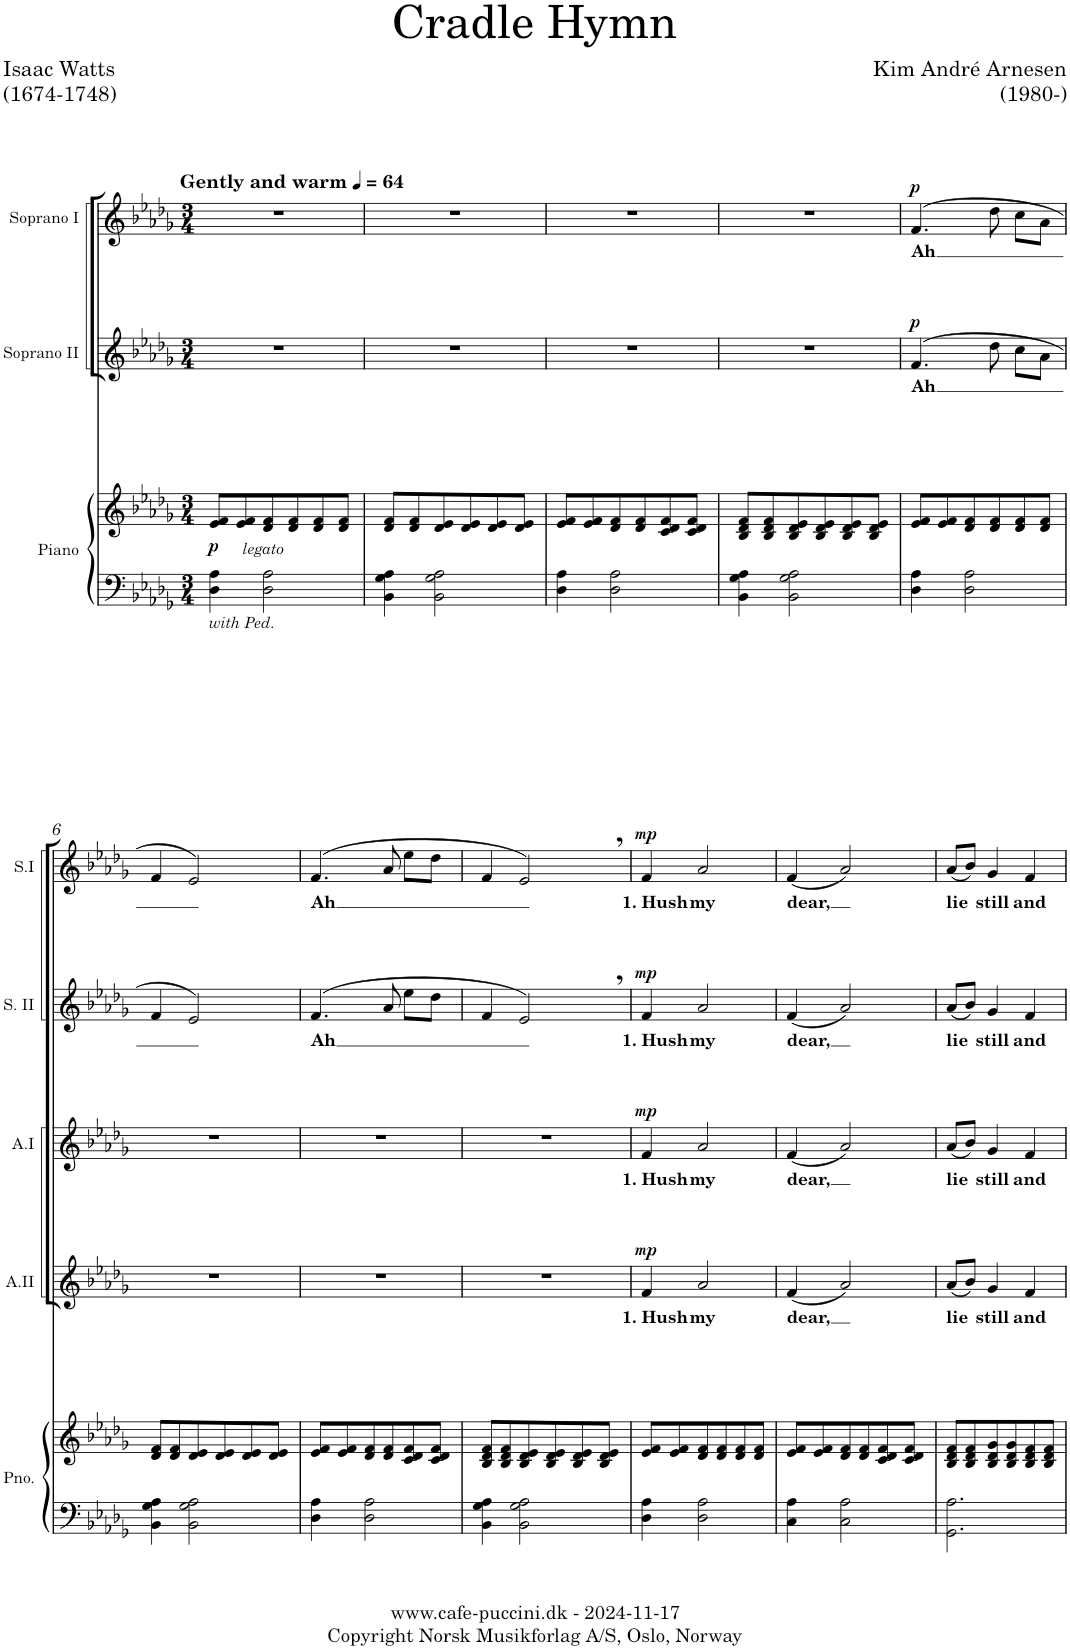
**kern	**kern	**dynam	**kern	**text	**dynam	**kern	**text	**dynam	**kern	**text	**dynam	**kern	**text	**dynam
*part5	*part5	*part5	*part4	*part4	*part4	*part3	*part3	*part3	*part2	*part2	*part2	*part1	*part1	*part1
*staff6	*staff5	*staff5/6	*staff4	*staff4	*staff4	*staff3	*staff3	*staff3	*staff2	*staff2	*staff2	*staff1	*staff1	*staff1
*I"Piano	*	*	*I"Alto II	*	*	*I"Alto I	*	*	*I"Soprano II	*	*	*I"Soprano I	*	*
*I'Pno.	*	*	*I'A.II	*	*	*I'A.I	*	*	*I'S. II	*	*	*I'S.I	*	*
*	*	*	*stria5	*	*	*stria5	*	*	*	*	*	*	*	*
*clefF4	*clefG2	*	*clefG2	*	*	*clefG2	*	*	*clefG2	*	*	*clefG2	*	*
*k[b-e-a-d-g-]	*k[b-e-a-d-g-]	*	*k[b-e-a-d-g-]	*	*	*k[b-e-a-d-g-]	*	*	*k[b-e-a-d-g-]	*	*	*k[b-e-a-d-g-]	*	*
*M3/4	*M3/4	*	*M3/4	*	*	*M3/4	*	*	*M3/4	*	*	*M3/4	*	*
=1	=1	=1	=1	=1	=1	=1	=1	=1	=1	=1	=1	=1	=1	=1
!	!LO:TX:b:i:t=legato	!	!	!	!	!	!	!	!	!	!	!	!	!
!LO:TX:b:i:t=with Ped.	!	!	!	!	!	!	!	!	!	!	!	!	!	!
!	!	!LO:DY:b	!	!	!	!	!	!	!	!	!	!	!	!
4D-\ 4A-\	8e-/ 8f/L	p	2.r	.	.	2.r	.	.	2.r	.	.	2.r	.	.
.	8e-/ 8f/	.	.	.	.	.	.	.	.	.	.	.	.	.
2D-\ 2A-\	8d-/ 8f/	.	.	.	.	.	.	.	.	.	.	.	.	.
.	8d-/ 8f/	.	.	.	.	.	.	.	.	.	.	.	.	.
.	8d-/ 8f/	.	.	.	.	.	.	.	.	.	.	.	.	.
.	8d-/ 8f/J	.	.	.	.	.	.	.	.	.	.	.	.	.
=2	=2	=2	=2	=2	=2	=2	=2	=2	=2	=2	=2	=2	=2	=2
4BB-\ 4G-\ 4A-\	8d-/ 8f/L	.	2.r	.	.	2.r	.	.	2.r	.	.	2.r	.	.
.	8d-/ 8f/	.	.	.	.	.	.	.	.	.	.	.	.	.
2BB-\ 2G-\ 2A-\	8d-/ 8e-/	.	.	.	.	.	.	.	.	.	.	.	.	.
.	8d-/ 8e-/	.	.	.	.	.	.	.	.	.	.	.	.	.
.	8d-/ 8e-/	.	.	.	.	.	.	.	.	.	.	.	.	.
.	8d-/ 8e-/J	.	.	.	.	.	.	.	.	.	.	.	.	.
=3	=3	=3	=3	=3	=3	=3	=3	=3	=3	=3	=3	=3	=3	=3
4D-\ 4A-\	8e-/ 8f/L	.	2.r	.	.	2.r	.	.	2.r	.	.	2.r	.	.
.	8e-/ 8f/	.	.	.	.	.	.	.	.	.	.	.	.	.
2D-\ 2A-\	8d-/ 8f/	.	.	.	.	.	.	.	.	.	.	.	.	.
.	8d-/ 8f/	.	.	.	.	.	.	.	.	.	.	.	.	.
.	8c/ 8d-/ 8f/	.	.	.	.	.	.	.	.	.	.	.	.	.
.	8c/ 8d-/ 8f/J	.	.	.	.	.	.	.	.	.	.	.	.	.
=4	=4	=4	=4	=4	=4	=4	=4	=4	=4	=4	=4	=4	=4	=4
4BB-\ 4G-\ 4A-\	8B-/ 8d-/ 8f/L	.	2.r	.	.	2.r	.	.	2.r	.	.	2.r	.	.
.	8B-/ 8d-/ 8f/	.	.	.	.	.	.	.	.	.	.	.	.	.
2BB-\ 2G-\ 2A-\	8B-/ 8d-/ 8e-/	.	.	.	.	.	.	.	.	.	.	.	.	.
.	8B-/ 8d-/ 8e-/	.	.	.	.	.	.	.	.	.	.	.	.	.
.	8B-/ 8d-/ 8e-/	.	.	.	.	.	.	.	.	.	.	.	.	.
.	8B-/ 8d-/ 8e-/J	.	.	.	.	.	.	.	.	.	.	.	.	.
=5	=5	=5	=5	=5	=5	=5	=5	=5	=5	=5	=5	=5	=5	=5
!	!	!	!	!	!	!	!	!	!	!LO:LY:b	!LO:DY:a	!	!LO:LY:b	!LO:DY:a
4D-\ 4A-\	8e-/ 8f/L	.	2.r	.	.	2.r	.	.	(4.f/	Ah	p	(4.f/	Ah	p
.	8e-/ 8f/	.	.	.	.	.	.	.	.	.	.	.	.	.
2D-\ 2A-\	8d-/ 8f/	.	.	.	.	.	.	.	.	.	.	.	.	.
.	8d-/ 8f/	.	.	.	.	.	.	.	8dd-\	.	.	8dd-\	.	.
.	8d-/ 8f/	.	.	.	.	.	.	.	8cc\L	.	.	8cc\L	.	.
.	8d-/ 8f/J	.	.	.	.	.	.	.	8a-\J	.	.	8a-\J	.	.
!!LO:LB:g=z
=6	=6	=6	=6	=6	=6	=6	=6	=6	=6	=6	=6	=6	=6	=6
4BB-\ 4G-\ 4A-\	8d-/ 8f/L	.	2.r	.	.	2.r	.	.	4f/	.	.	4f/	.	.
.	8d-/ 8f/	.	.	.	.	.	.	.	.	.	.	.	.	.
2BB-\ 2G-\ 2A-\	8d-/ 8e-/	.	.	.	.	.	.	.	2e-/)	.	.	2e-/)	.	.
.	8d-/ 8e-/	.	.	.	.	.	.	.	.	.	.	.	.	.
.	8d-/ 8e-/	.	.	.	.	.	.	.	.	.	.	.	.	.
.	8d-/ 8e-/J	.	.	.	.	.	.	.	.	.	.	.	.	.
=7	=7	=7	=7	=7	=7	=7	=7	=7	=7	=7	=7	=7	=7	=7
!	!	!	!	!	!	!	!	!	!	!LO:LY:b	!	!	!LO:LY:b	!
4D-\ 4A-\	8e-/ 8f/L	.	2.r	.	.	2.r	.	.	(4.f/	Ah	.	(4.f/	Ah	.
.	8e-/ 8f/	.	.	.	.	.	.	.	.	.	.	.	.	.
2D-\ 2A-\	8d-/ 8f/	.	.	.	.	.	.	.	.	.	.	.	.	.
.	8d-/ 8f/	.	.	.	.	.	.	.	8a-/	.	.	8a-/	.	.
.	8c/ 8d-/ 8f/	.	.	.	.	.	.	.	8ee-\L	.	.	8ee-\L	.	.
.	8c/ 8d-/ 8f/J	.	.	.	.	.	.	.	8dd-\J	.	.	8dd-\J	.	.
=8	=8	=8	=8	=8	=8	=8	=8	=8	=8	=8	=8	=8	=8	=8
4BB-\ 4G-\ 4A-\	8B-/ 8d-/ 8f/L	.	2.r	.	.	2.r	.	.	4f/	.	.	4f/	.	.
.	8B-/ 8d-/ 8f/	.	.	.	.	.	.	.	.	.	.	.	.	.
2BB-\ 2G-\ 2A-\	8B-/ 8d-/ 8e-/	.	.	.	.	.	.	.	2e-,/)	.	.	2e-,/)	.	.
.	8B-/ 8d-/ 8e-/	.	.	.	.	.	.	.	.	.	.	.	.	.
.	8B-/ 8d-/ 8e-/	.	.	.	.	.	.	.	.	.	.	.	.	.
.	8B-/ 8d-/ 8e-/J	.	.	.	.	.	.	.	.	.	.	.	.	.
=9	=9	=9	=9	=9	=9	=9	=9	=9	=9	=9	=9	=9	=9	=9
!	!	!	!	!LO:LY:b	!LO:DY:a	!	!LO:LY:b	!LO:DY:a	!	!LO:LY:b	!LO:DY:a	!	!LO:LY:b	!LO:DY:a
4D-\ 4A-\	8e-/ 8f/L	.	4f/	1. Hush	mp	4f/	1. Hush	mp	4f/	1. Hush	mp	4f/	1. Hush	mp
.	8e-/ 8f/	.	.	.	.	.	.	.	.	.	.	.	.	.
!	!	!	!	!LO:LY:b	!	!	!LO:LY:b	!	!	!LO:LY:b	!	!	!LO:LY:b	!
2D-\ 2A-\	8d-/ 8f/	.	2a-/	my	.	2a-/	my	.	2a-/	my	.	2a-/	my	.
.	8d-/ 8f/	.	.	.	.	.	.	.	.	.	.	.	.	.
.	8d-/ 8f/	.	.	.	.	.	.	.	.	.	.	.	.	.
.	8d-/ 8f/J	.	.	.	.	.	.	.	.	.	.	.	.	.
=10	=10	=10	=10	=10	=10	=10	=10	=10	=10	=10	=10	=10	=10	=10
!	!	!	!	!LO:LY:b	!	!	!LO:LY:b	!	!	!LO:LY:b	!	!	!LO:LY:b	!
4C\ 4A-\	8e-/ 8f/L	.	(4f/	dear,	.	(4f/	dear,	.	(4f/	dear,	.	(4f/	dear,	.
.	8e-/ 8f/	.	.	.	.	.	.	.	.	.	.	.	.	.
2C\ 2A-\	8d-/ 8f/	.	2a-/)	.	.	2a-/)	.	.	2a-/)	.	.	2a-/)	.	.
.	8d-/ 8f/	.	.	.	.	.	.	.	.	.	.	.	.	.
.	8c/ 8d-/ 8f/	.	.	.	.	.	.	.	.	.	.	.	.	.
.	8c/ 8d-/ 8f/J	.	.	.	.	.	.	.	.	.	.	.	.	.
=11	=11	=11	=11	=11	=11	=11	=11	=11	=11	=11	=11	=11	=11	=11
!	!	!	!	!LO:LY:b	!	!	!LO:LY:b	!	!	!LO:LY:b	!	!	!LO:LY:b	!
2.GG-\ 2.A-\	8B-/ 8d-/ 8f/L	.	(8a-/L	lie	.	(8a-/L	lie	.	(8a-/L	lie	.	(8a-/L	lie	.
.	8B-/ 8d-/ 8f/	.	8b-/J)	.	.	8b-/J)	.	.	8b-/J)	.	.	8b-/J)	.	.
!	!	!	!	!LO:LY:b	!	!	!LO:LY:b	!	!	!LO:LY:b	!	!	!LO:LY:b	!
.	8B-/ 8d-/ 8g-/	.	4g-/	still	.	4g-/	still	.	4g-/	still	.	4g-/	still	.
.	8B-/ 8d-/ 8g-/	.	.	.	.	.	.	.	.	.	.	.	.	.
!	!	!	!	!LO:LY:b	!	!	!LO:LY:b	!	!	!LO:LY:b	!	!	!LO:LY:b	!
.	8B-/ 8d-/ 8f/	.	4f/	and	.	4f/	and	.	4f/	and	.	4f/	and	.
.	8B-/ 8d-/ 8f/J	.	.	.	.	.	.	.	.	.	.	.	.	.
=	=	=	=	=	=	=	=	=	=	=	=	=	=	=
*-	*-	*-	*-	*-	*-	*-	*-	*-	*-	*-	*-	*-	*-	*-
